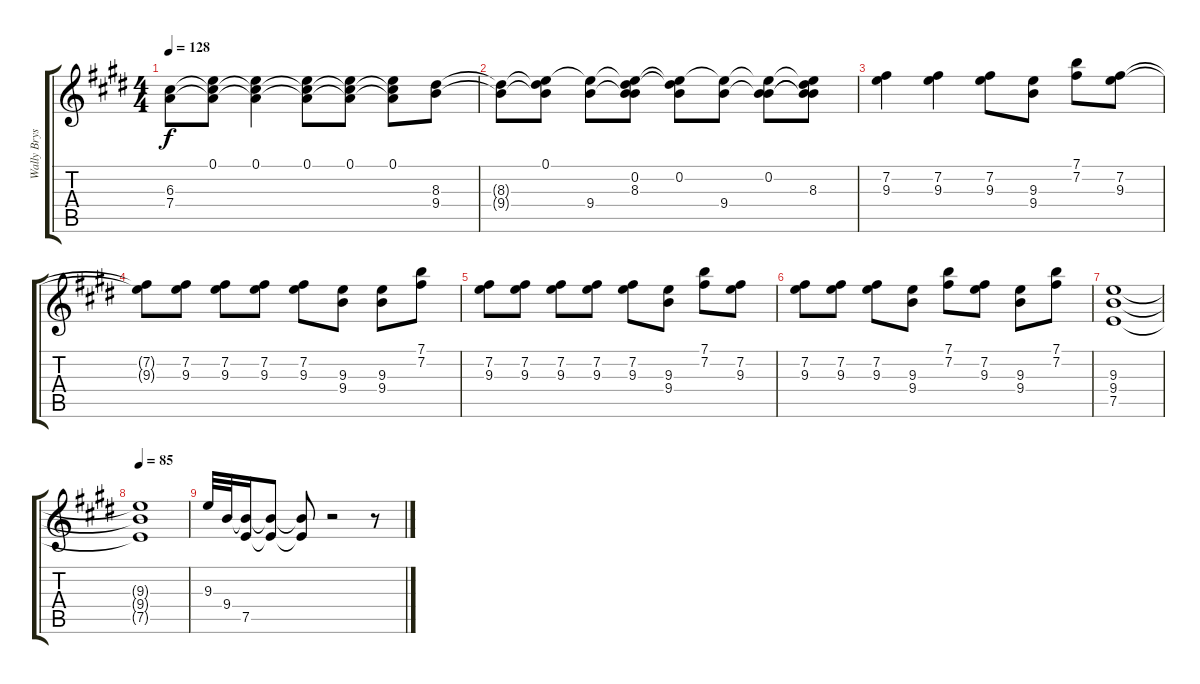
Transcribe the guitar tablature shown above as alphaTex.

\track ("Wally Bryson Lead Guitar" "Wally Brys") {instrument distortionguitar}
\staff {score tabs}
\tuning (E4 B3 G3 D3 A2 E2) {hide}
\ts (4 4)
\tempo 128
\clef g2
\ks e
(6.3 7.4).8{dy f} (0.1 6.3{t} 7.4{t}).8 (0.1 6.3{t} 7.4{t}).4 (0.1 6.3{t} 7.4{t}).8 (0.1 6.3{t} 7.4{t}).8 (0.1 6.3{t} 7.4{t}).8 (8.3 9.4).8 |
(8.3{t} 9.4{t}).8 (0.1 8.3{t} 9.4{t}).8 (0.1{t} 9.4).8 (0.1{t} 0.2 8.3 9.4{t}).8 (0.1{t} 0.2 8.3{t}).8 (0.1{t} 9.4).8 (0.1{t} 0.2 9.4{t}).8 (0.1{t} 0.2{t} 8.3 9.4{t}).8 |
(7.2 9.3).4 (7.2 9.3).4 (7.2 9.3).8 (9.3 9.4).8 (7.1 7.2).8 (7.2 9.3).8 |
(7.2{t} 9.3{t}).8 (7.2 9.3).8 (7.2 9.3).8 (7.2 9.3).8 (7.2 9.3).8 (9.3 9.4).8 (9.3 9.4).8 (7.1 7.2).8 |
(7.2 9.3).8 (7.2 9.3).8 (7.2 9.3).8 (7.2 9.3).8 (7.2 9.3).8 (9.3 9.4).8 (7.1 7.2).8 (7.2 9.3).8 |
(7.2 9.3).8 (7.2 9.3).8 (7.2 9.3).8 (9.3 9.4).8 (7.1 7.2).8 (7.2 9.3).8 (9.3 9.4).8 (7.1 7.2).8 |
(9.3 9.4 7.5).1 |
\tempo 85
(9.3{t} 9.4{t} 7.5{t}).1 |
9.3.32 9.4.32 (9.4{t} 7.5).16 (9.4{t} 7.5{t}).8 (9.4{t} 7.5{t}).8 r.2 r.8
